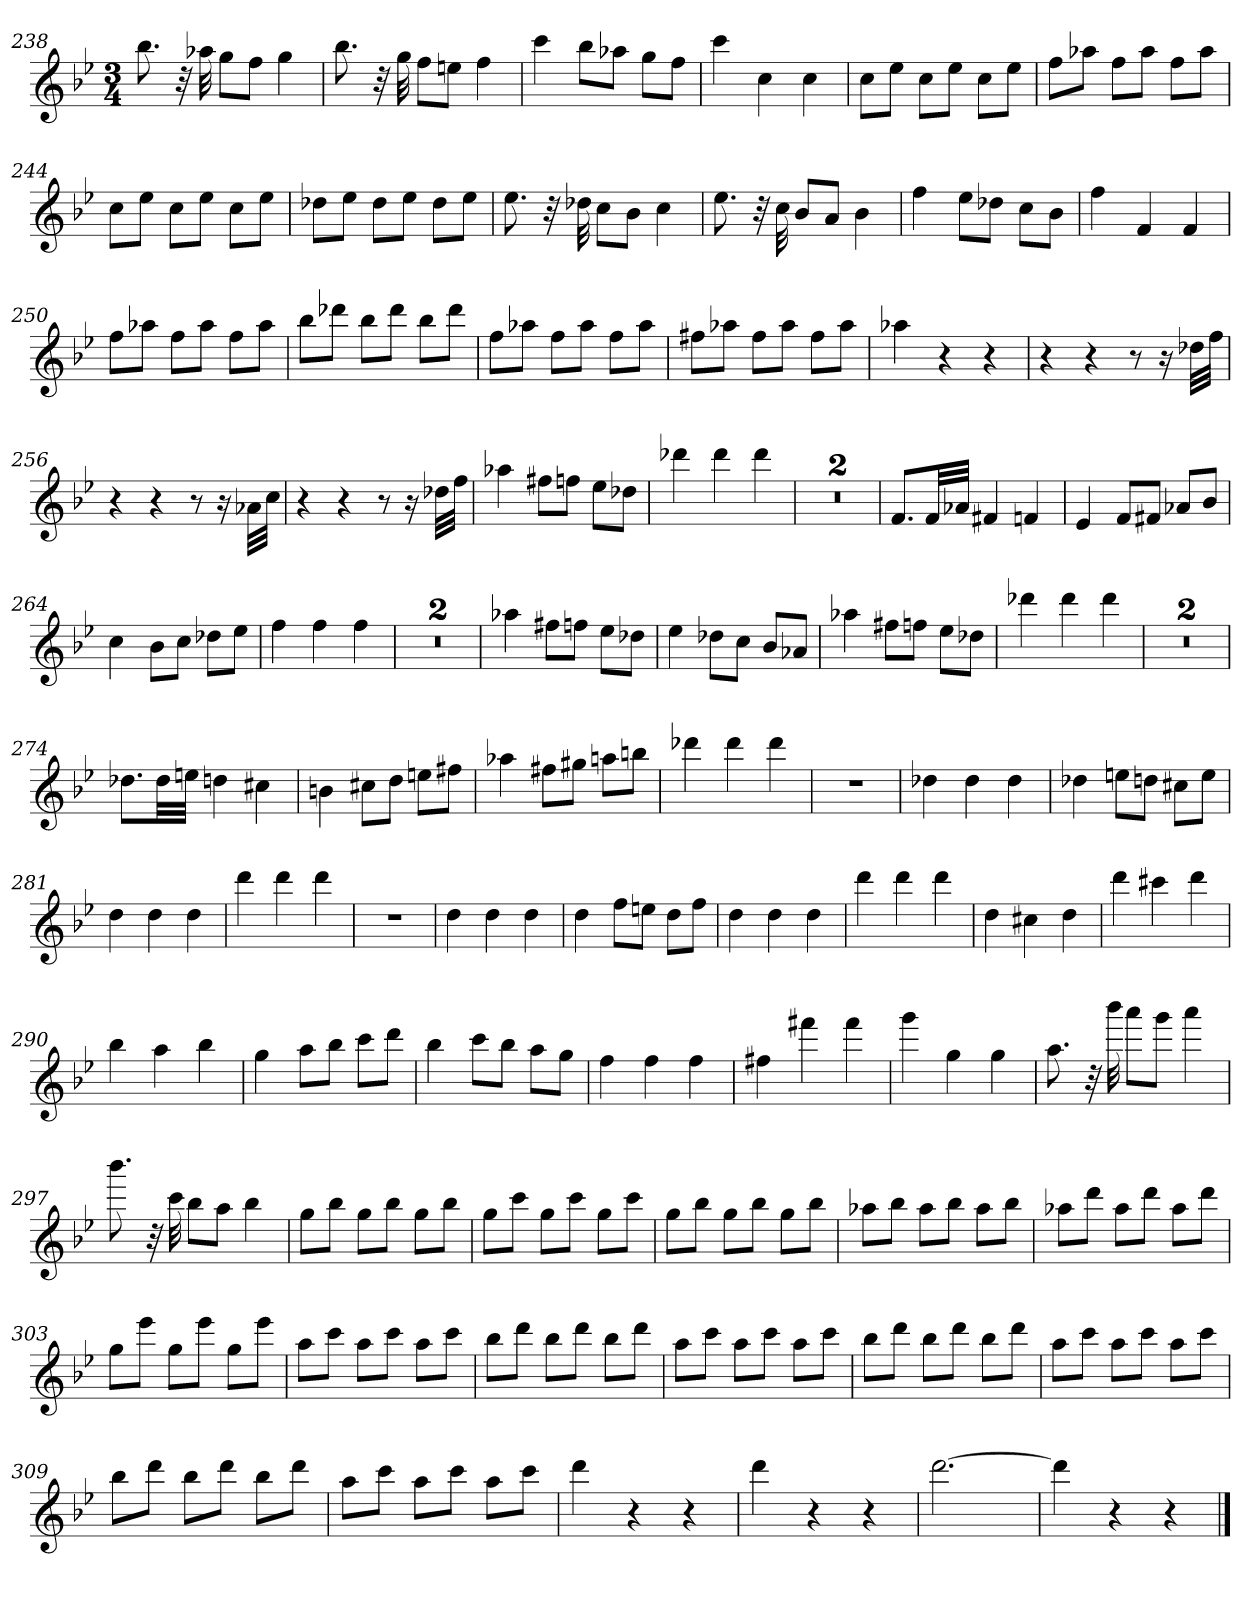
**kern
*part1
*staff1
*clefG2
*k[b-e-]
*B-:
*M3/4
=238
8.bb-
32r
32aa-X
8gg\L
8ff\J
4gg
=239
8.bb-
32r
32gg
8ff\L
8een\J
4ff
=240
4ccc
8bb-\L
8aa-X\J
8gg\L
8ff\J
=241
4ccc
4cc
4cc
=242
8cc\L
8ee-\J
8cc\L
8ee-\J
8cc\L
8ee-\J
=243
8ff\L
8aa-X\J
8ff\L
8aa-\J
8ff\L
8aa-\J
=244
8cc\L
8ee-\J
8cc\L
8ee-\J
8cc\L
8ee-\J
=245
8dd-X\L
8ee-\J
8dd-\L
8ee-\J
8dd-\L
8ee-\J
=246
8.ee-
32r
32dd-X
8cc\L
8b-\J
4cc
=247
8.ee-
32r
32cc
8b-/L
8a/J
4b-
=248
4ff
8ee-\L
8dd-X\J
8cc\L
8b-\J
=249
4ff
4f
4f
=250
8ff\L
8aa-X\J
8ff\L
8aa-\J
8ff\L
8aa-\J
=251
8bb-\L
8ddd-X\J
8bb-\L
8ddd-\J
8bb-\L
8ddd-\J
=252
8ff\L
8aa-X\J
8ff\L
8aa-\J
8ff\L
8aa-\J
=253
8ff#X\L
8aa-X\J
8ff#\L
8aa-\J
8ff#\L
8aa-\J
=254
4aa-X
4r
4r
=255
4r
4r
8r
16r
32dd-X\LLL
32ff\JJJ
=256
4r
4r
8r
16r
32a-X\LLL
32cc\JJJ
=257
4r
4r
8r
16r
32dd-X\LLL
32ff\JJJ
=258
4aa-X
8ff#X\L
8ffn\J
8ee-\L
8dd-X\J
=259
4ddd-X
4ddd-
4ddd-
=260
2.r
=261
2.r
=262
8.f/L
32f/LL
32a-X/JJJ
4f#X
4fn
=263
4e-
8f/L
8f#X/J
8a-X/L
8b-/J
=264
4cc
8b-\L
8cc\J
8dd-X\L
8ee-\J
=265
4ff
4ff
4ff
=266
2.r
=267
2.r
=268
4aa-X
8ff#X\L
8ffn\J
8ee-\L
8dd-X\J
=269
4ee-
8dd-X\L
8cc\J
8b-/L
8a-X/J
=270
4aa-X
8ff#X\L
8ffn\J
8ee-\L
8dd-X\J
=271
4ddd-X
4ddd-
4ddd-
=272
2.r
=273
2.r
=274
8.dd-X\L
32dd-\LL
32een\JJJ
4ddn
4cc#X
=275
4bn
8cc#X\L
8dd\J
8een\L
8ff#X\J
=276
4aa-X
8ff#X\L
8gg#X\J
8aan\L
8bbn\J
=277
4ddd-X
4ddd-
4ddd-
=278
2.r
=279
4dd-X
4dd-
4dd-
=280
4dd-X
8een\L
8ddn\J
8cc#X\L
8ee\J
=281
4dd
4dd
4dd
=282
4ddd
4ddd
4ddd
=283
2.r
=284
4dd
4dd
4dd
=285
4dd
8ff\L
8een\J
8dd\L
8ff\J
=286
4dd
4dd
4dd
=287
4ddd
4ddd
4ddd
=288
4dd
4cc#X
4dd
=289
4ddd
4ccc#X
4ddd
=290
4bb-
4aa
4bb-
=291
4gg
8aa\L
8bb-\J
8ccc\L
8ddd\J
=292
4bb-
8ccc\L
8bb-\J
8aa\L
8gg\J
=293
4ff
4ff
4ff
=294
4ff#X
4fff#X
4fff#
=295
4ggg
4gg
4gg
=296
8.aa
32r
32bbb-
8aaa\L
8ggg\J
4aaa
=297
8.bbb-
32r
32ccc
8bb-\L
8aa\J
4bb-
=298
8gg\L
8bb-\J
8gg\L
8bb-\J
8gg\L
8bb-\J
=299
8gg\L
8ccc\J
8gg\L
8ccc\J
8gg\L
8ccc\J
=300
8gg\L
8bb-\J
8gg\L
8bb-\J
8gg\L
8bb-\J
=301
8aa-X\L
8bb-\J
8aa-\L
8bb-\J
8aa-\L
8bb-\J
=302
8aa-X\L
8ddd\J
8aa-\L
8ddd\J
8aa-\L
8ddd\J
=303
8gg\L
8eee-\J
8gg\L
8eee-\J
8gg\L
8eee-\J
=304
8aa\L
8ccc\J
8aa\L
8ccc\J
8aa\L
8ccc\J
=305
8bb-\L
8ddd\J
8bb-\L
8ddd\J
8bb-\L
8ddd\J
=306
8aa\L
8ccc\J
8aa\L
8ccc\J
8aa\L
8ccc\J
=307
8bb-\L
8ddd\J
8bb-\L
8ddd\J
8bb-\L
8ddd\J
=308
8aa\L
8ccc\J
8aa\L
8ccc\J
8aa\L
8ccc\J
=309
8bb-\L
8ddd\J
8bb-\L
8ddd\J
8bb-\L
8ddd\J
=310
8aa\L
8ccc\J
8aa\L
8ccc\J
8aa\L
8ccc\J
=311
4ddd
4r
4r
=312
4ddd
4r
4r
=313
[2.ddd
=314
4ddd]
4r
4r
==
*-
